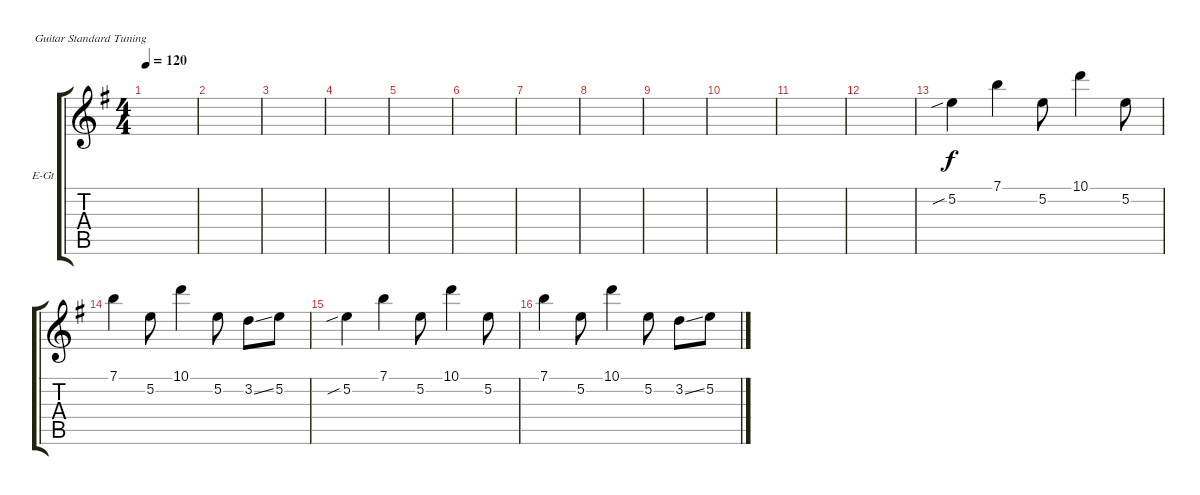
\defaultSystemsLayout 4
\bracketExtendMode groupsimilarinstruments
\firstSystemTrackNameOrientation horizontal
\otherSystemsTrackNameOrientation horizontal
\track ("Solo Guitar" "E-Gt") {instrument overdrivenguitar}
\staff {score tabs}
\tuning (E4 B3 G3 D3 A2 E2)
\ts (4 4)
\tempo 120
\clef g2
\ks eminor
|
|
|
|
|
|
|
|
|
|
|
|
5.2{sib}.4 7.1.4 5.2.8 10.1.4 5.2.8 |
7.1.4 5.2.8 10.1.4 5.2.8 3.2{ss}.8 5.2.8 |
5.2{sib}.4 7.1.4 5.2.8 10.1.4 5.2.8 |
7.1.4 5.2.8 10.1.4 5.2.8 3.2{ss}.8 5.2.8
